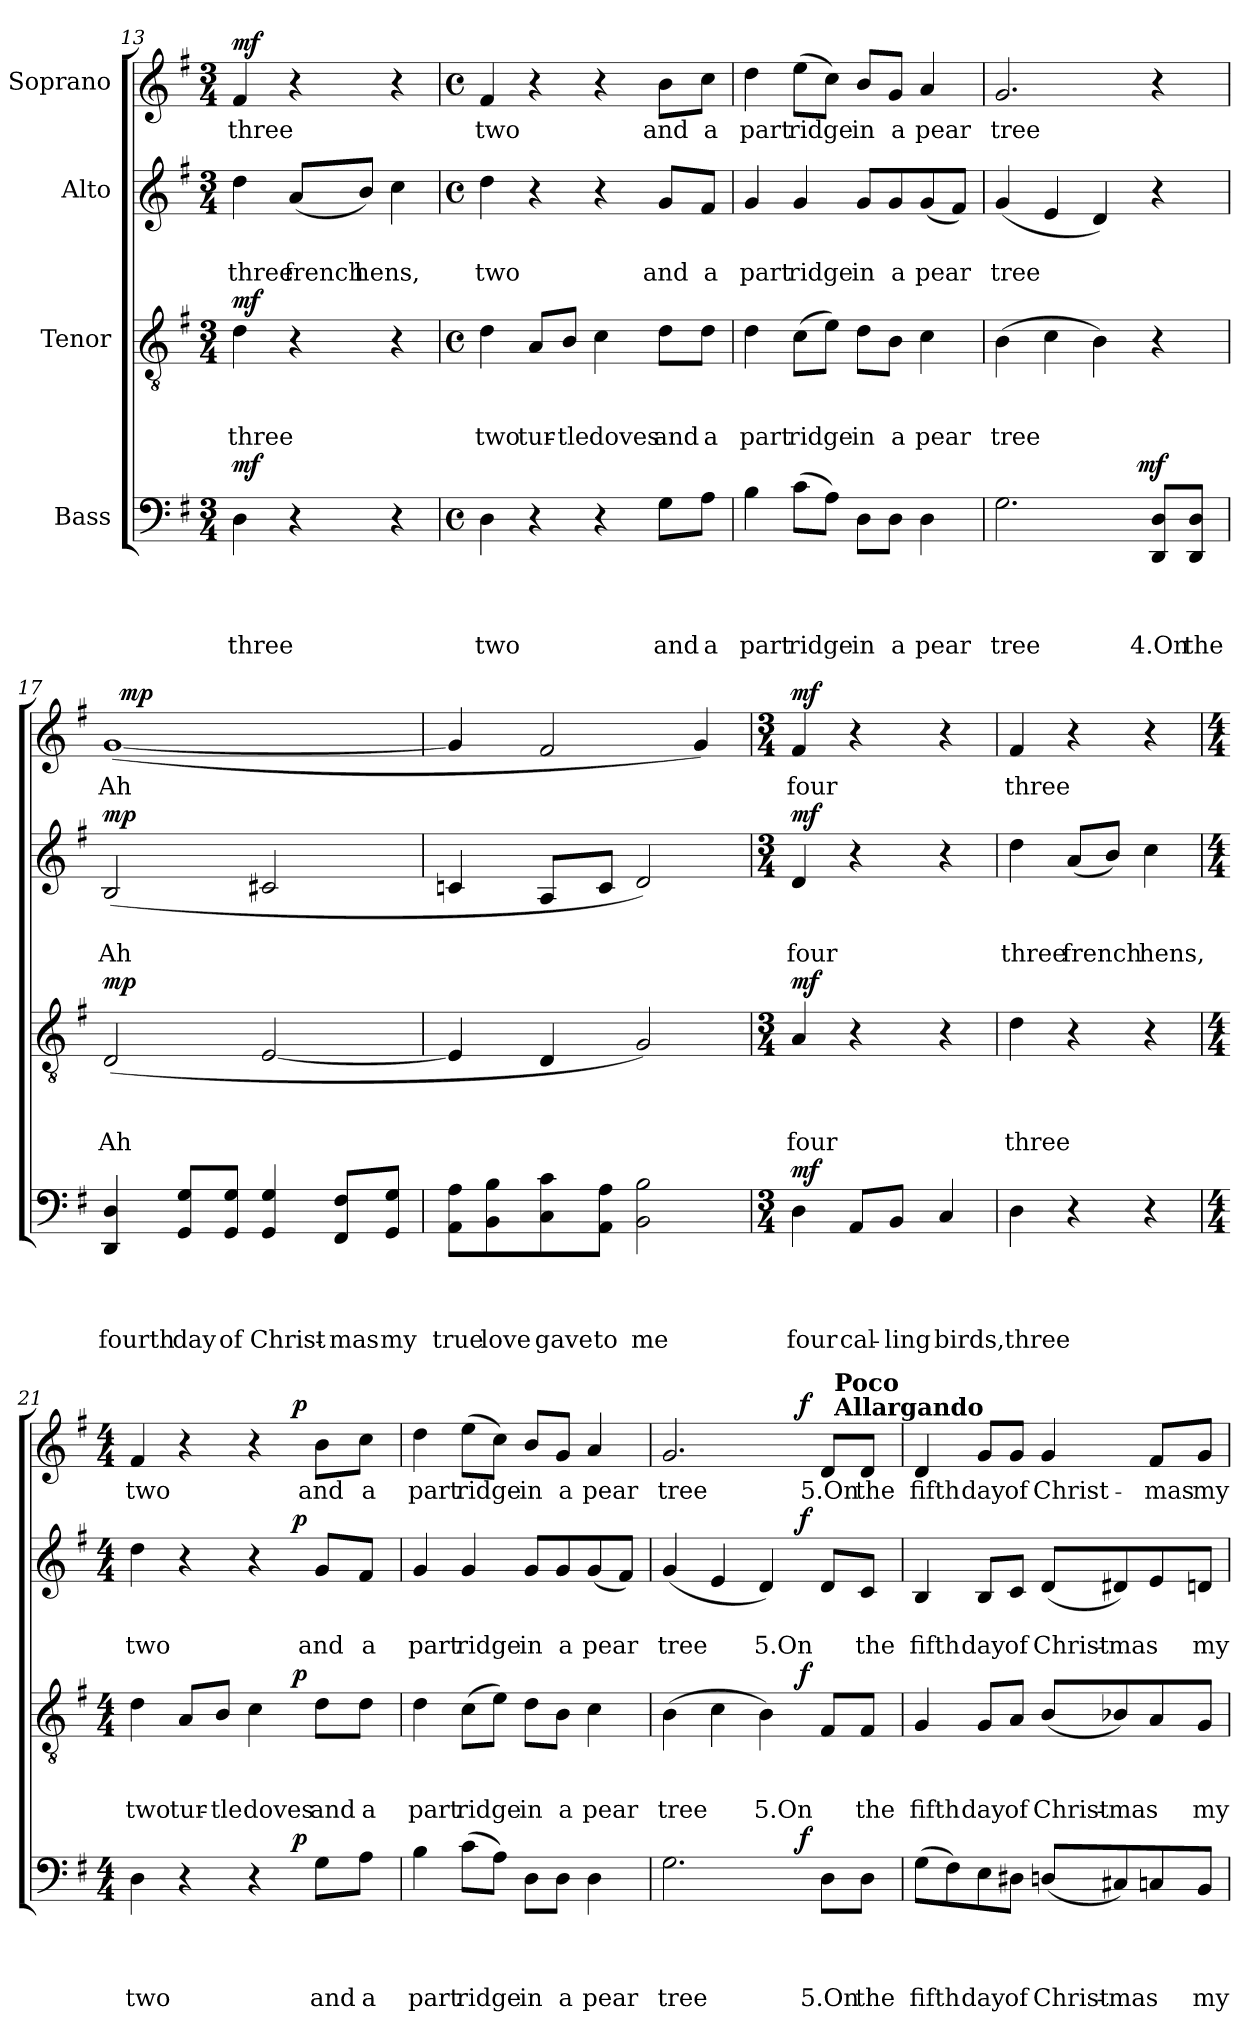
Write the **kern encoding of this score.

**kern	**text	**text	**text	**text	**dynam	**kern	**text	**text	**text	**dynam	**kern	**text	**text	**dynam	**kern	**text	**dynam
*part4	*part4	*part4	*part4	*part4	*part4	*part3	*part3	*part3	*part3	*part3	*part2	*part2	*part2	*part2	*part1	*part1	*part1
*staff4	*staff4	*staff4	*staff4	*staff4	*staff4	*staff3	*staff3	*staff3	*staff3	*staff3	*staff2	*staff2	*staff2	*staff2	*staff1	*staff1	*staff1
*I"Bass	*	*	*	*	*	*I"Tenor	*	*	*	*	*I"Alto	*	*	*	*I"Soprano	*	*
*clefF4	*	*	*	*	*	*clefGv2	*	*	*	*	*clefG2	*	*	*	*clefG2	*	*
*k[f#]	*	*	*	*	*	*k[f#]	*	*	*	*	*k[f#]	*	*	*	*k[f#]	*	*
*G:	*	*	*	*	*	*G:	*	*	*	*	*G:	*	*	*	*G:	*	*
*M3/4	*	*	*	*	*	*M3/4	*	*	*	*	*M3/4	*	*	*	*M3/4	*	*
=13	=13	=13	=13	=13	=13	=13	=13	=13	=13	=13	=13	=13	=13	=13	=13	=13	=13
!	!	!	!	!LO:LY:b	!LO:DY:a	!	!	!	!LO:LY:b	!LO:DY:a	!	!	!LO:LY:b	!	!	!LO:LY:b	!LO:DY:a
4D\	.	.	.	three	mf	4d\	.	.	three	mf	4dd\	.	three	.	4f#/	three	mf
!	!	!	!	!	!	!	!	!	!	!	!	!	!LO:LY:b	!	!	!	!
4r	.	.	.	.	.	4r	.	.	.	.	(<8a/L	.	french	.	4r	.	.
!	!	!	!	!	!	!	!	!	!	!	!	!	!LO:LY:b	!	!	!	!
.	.	.	.	.	.	.	.	.	.	.	8b/J)	.	hens,	.	.	.	.
4r	.	.	.	.	.	4r	.	.	.	.	4cc\	.	.	.	4r	.	.
=14	=14	=14	=14	=14	=14	=14	=14	=14	=14	=14	=14	=14	=14	=14	=14	=14	=14
*M4/4	*	*	*	*	*	*M4/4	*	*	*	*	*M4/4	*	*	*	*M4/4	*	*
*met(c)	*	*	*	*	*	*met(c)	*	*	*	*	*met(c)	*	*	*	*met(c)	*	*
!	!	!	!	!LO:LY:b	!	!	!	!	!LO:LY:b	!	!	!	!LO:LY:b	!	!	!LO:LY:b	!
4D\	.	.	.	two	.	4d\	.	.	two	.	4dd\	.	two	.	4f#/	two	.
!	!	!	!	!	!	!	!	!	!LO:LY:b	!	!	!	!	!	!	!	!
4r	.	.	.	.	.	8A/L	.	.	tur-	.	4r	.	.	.	4r	.	.
!	!	!	!	!	!	!	!	!	!LO:LY:b:rj	!	!	!	!	!	!	!	!
.	.	.	.	.	.	8B/J	.	.	-tle	.	.	.	.	.	.	.	.
!	!	!	!	!	!	!	!	!	!LO:LY:b	!	!	!	!	!	!	!	!
4r	.	.	.	.	.	4c\	.	.	doves	.	4r	.	.	.	4r	.	.
!	!	!	!	!LO:LY:b	!	!	!	!	!LO:LY:b	!	!	!	!LO:LY:b	!	!	!LO:LY:b	!
8G\L	.	.	.	and	.	8d\L	.	.	and	.	8g/L	.	and	.	8b\L	and	.
!	!	!	!	!LO:LY:b	!	!	!	!	!LO:LY:b	!	!	!	!LO:LY:b	!	!	!LO:LY:b	!
8A\J	.	.	.	a	.	8d\J	.	.	a	.	8f#/J	.	a	.	8cc\J	a	.
=15	=15	=15	=15	=15	=15	=15	=15	=15	=15	=15	=15	=15	=15	=15	=15	=15	=15
!	!	!	!	!LO:LY:b	!	!	!	!	!LO:LY:b	!	!	!	!LO:LY:b	!	!	!LO:LY:b	!
4B\	.	.	.	part	.	4d\	.	.	part	.	4g/	.	part	.	4dd\	part	.
!	!	!	!	!LO:LY:b	!	!	!	!	!LO:LY:b	!	!	!	!LO:LY:b	!	!	!LO:LY:b	!
(>8c\L	.	.	.	ridge	.	(>8c\L	.	.	ridge	.	4g/	.	ridge	.	(>8ee\L	ridge	.
8A\J)	.	.	.	.	.	8e\J)	.	.	.	.	.	.	.	.	8cc\J)	.	.
!	!	!	!	!LO:LY:b	!	!	!	!	!LO:LY:b	!	!	!	!LO:LY:b	!	!	!LO:LY:b	!
8D\L	.	.	.	in	.	8d\L	.	.	in	.	8g/L	.	in	.	8b/L	in	.
!	!	!	!	!LO:LY:b	!	!	!	!	!LO:LY:b	!	!	!	!LO:LY:b	!	!	!LO:LY:b	!
8D\J	.	.	.	a	.	8B\J	.	.	a	.	8g/	.	a	.	8g/J	a	.
!	!	!	!	!LO:LY:b	!	!	!	!	!LO:LY:b	!	!	!	!LO:LY:b	!	!	!LO:LY:b	!
4D\	.	.	.	pear	.	4c\	.	.	pear	.	(<8g/	.	pear	.	4a/	pear	.
.	.	.	.	.	.	.	.	.	.	.	8f#/J)	.	.	.	.	.	.
!!LO:PB:g=z
=16	=16	=16	=16	=16	=16	=16	=16	=16	=16	=16	=16	=16	=16	=16	=16	=16	=16
!	!	!	!	!LO:LY:b	!	!	!	!	!LO:LY:b	!	!	!	!LO:LY:b	!	!	!LO:LY:b	!
*^	*	*	*	*	*	*	*	*	*	*	*	*	*	*	*	*	*
2.G\	2ryy	.	.	.	tree	.	(>4B\	.	.	tree	.	(<4g/	.	tree	.	2.g/	tree	.
.	.	.	.	.	.	.	4c\	.	.	.	.	4e/	.	.	.	.	.	.
.	8..ryy	.	.	.	.	.	4B\)	.	.	.	.	4d/)	.	.	.	.	.	.
!	!	!	!	!	!	!LO:DY:a	!	!	!	!	!	!	!	!	!	!	!	!
.	4ryy	.	.	.	.	mf	.	.	.	.	.	.	.	.	.	.	.	.
!	!	!	!	!	!LO:LY:b	!	!	!	!	!	!	!	!	!	!	!	!	!
8DD/ 8D/L	.	.	.	.	4.On	.	4r	.	.	.	.	4r	.	.	.	4r	.	.
!	!	!	!	!	!LO:LY:b	!	!	!	!	!	!	!	!	!	!	!	!	!
8DD/ 8D/J	.	.	.	.	the	.	.	.	.	.	.	.	.	.	.	.	.	.
.	32ryy	.	.	.	.	.	.	.	.	.	.	.	.	.	.	.	.	.
=17	=17	=17	=17	=17	=17	=17	=17	=17	=17	=17	=17	=17	=17	=17	=17	=17	=17	=17
!	!	!	!	!	!LO:LY:b	!	!	!	!	!LO:LY:b	!LO:DY:a	!	!	!LO:LY:b	!LO:DY:a	!	!LO:LY:b	!
*v	*v	*	*	*	*	*	*	*	*	*	*	*	*	*	*	*^	*	*
4DD/ 4D/	.	.	.	fourth	.	(<2D/	.	.	Ah	mp	(<2B/	.	Ah	mp	(<[<1g	32ryy	Ah	.
!	!	!	!	!	!	!	!	!	!	!	!	!	!	!	!	!	!	!LO:DY:a
.	.	.	.	.	.	.	.	.	.	.	.	.	.	.	.	2ryy	.	mp
!	!	!	!	!LO:LY:b	!	!	!	!	!	!	!	!	!	!	!	!	!	!
8GG/ 8G/L	.	.	.	day	.	.	.	.	.	.	.	.	.	.	.	.	.	.
!	!	!	!	!LO:LY:b	!	!	!	!	!	!	!	!	!	!	!	!	!	!
8GG/ 8G/J	.	.	.	of	.	.	.	.	.	.	.	.	.	.	.	.	.	.
!	!	!	!	!LO:LY:b	!	!	!	!	!	!	!	!	!	!	!	!	!	!
4GG/ 4G/	.	.	.	Christ-	.	[<2E/	.	.	.	.	2c#X/	.	.	.	.	.	.	.
.	.	.	.	.	.	.	.	.	.	.	.	.	.	.	.	4...ryy	.	.
!	!	!	!	!LO:LY:b:rj	!	!	!	!	!	!	!	!	!	!	!	!	!	!
8FF#/ 8F#/L	.	.	.	-mas	.	.	.	.	.	.	.	.	.	.	.	.	.	.
!	!	!	!	!LO:LY:b	!	!	!	!	!	!	!	!	!	!	!	!	!	!
8GG/ 8G/J	.	.	.	my	.	.	.	.	.	.	.	.	.	.	.	.	.	.
=18	=18	=18	=18	=18	=18	=18	=18	=18	=18	=18	=18	=18	=18	=18	=18	=18	=18	=18
!	!	!	!	!LO:LY:b	!	!	!	!	!	!	!	!	!	!	!	!	!	!
*	*	*	*	*	*	*	*	*	*	*	*	*	*	*	*v	*v	*	*
8AA\ 8A\L	.	.	.	true	.	4E/]	.	.	.	.	4cn/	.	.	.	4g/]	.	.
!	!	!	!	!LO:LY:b	!	!	!	!	!	!	!	!	!	!	!	!	!
8BB\ 8B\	.	.	.	love	.	.	.	.	.	.	.	.	.	.	.	.	.
!	!	!	!	!LO:LY:b	!	!	!	!	!	!	!	!	!	!	!	!	!
8C\ 8c\	.	.	.	gave	.	4D/	.	.	.	.	8A/L	.	.	.	2f#/	.	.
!	!	!	!	!LO:LY:b	!	!	!	!	!	!	!	!	!	!	!	!	!
8AA\ 8A\J	.	.	.	to	.	.	.	.	.	.	8c/J	.	.	.	.	.	.
!	!	!	!	!LO:LY:b	!	!	!	!	!	!	!	!	!	!	!	!	!
2BB\ 2B\	.	.	.	me	.	2G/)	.	.	.	.	2d/)	.	.	.	.	.	.
.	.	.	.	.	.	.	.	.	.	.	.	.	.	.	4g/)	.	.
=19	=19	=19	=19	=19	=19	=19	=19	=19	=19	=19	=19	=19	=19	=19	=19	=19	=19
*M3/4	*	*	*	*	*	*M3/4	*	*	*	*	*M3/4	*	*	*	*M3/4	*	*
!	!	!	!	!LO:LY:b	!LO:DY:a	!	!	!	!LO:LY:b	!LO:DY:a	!	!	!LO:LY:b	!LO:DY:a	!	!LO:LY:b	!LO:DY:a
4D\	.	.	.	four	mf	4A/	.	.	four	mf	4d/	.	four	mf	4f#/	four	mf
!	!	!	!	!LO:LY:b	!	!	!	!	!	!	!	!	!	!	!	!	!
8AA/L	.	.	.	cal-	.	4r	.	.	.	.	4r	.	.	.	4r	.	.
!	!	!	!	!LO:LY:b:rj	!	!	!	!	!	!	!	!	!	!	!	!	!
8BB/J	.	.	.	-ling	.	.	.	.	.	.	.	.	.	.	.	.	.
!	!	!	!	!LO:LY:b	!	!	!	!	!	!	!	!	!	!	!	!	!
4C/	.	.	.	birds,	.	4r	.	.	.	.	4r	.	.	.	4r	.	.
=20	=20	=20	=20	=20	=20	=20	=20	=20	=20	=20	=20	=20	=20	=20	=20	=20	=20
!	!	!	!	!LO:LY:b	!	!	!	!	!LO:LY:b	!	!	!	!LO:LY:b	!	!	!LO:LY:b	!
4D\	.	.	.	three	.	4d\	.	.	three	.	4dd\	.	three	.	4f#/	three	.
!	!	!	!	!	!	!	!	!	!	!	!	!	!LO:LY:b	!	!	!	!
4r	.	.	.	.	.	4r	.	.	.	.	(<8a/L	.	french	.	4r	.	.
.	.	.	.	.	.	.	.	.	.	.	8b/J)	.	.	.	.	.	.
!	!	!	!	!	!	!	!	!	!	!	!	!	!LO:LY:b	!	!	!	!
4r	.	.	.	.	.	4r	.	.	.	.	4cc\	.	hens,	.	4r	.	.
!!LO:LB:g=z
=21	=21	=21	=21	=21	=21	=21	=21	=21	=21	=21	=21	=21	=21	=21	=21	=21	=21
*M4/4	*	*	*	*	*	*M4/4	*	*	*	*	*M4/4	*	*	*	*M4/4	*	*
!	!	!	!	!LO:LY:b	!	!	!	!	!LO:LY:b	!	!	!	!LO:LY:b	!	!	!LO:LY:b	!
*^	*	*	*	*	*	*^	*	*	*	*	*^	*	*	*	*^	*	*
4D\	2ryy	.	.	.	two	.	4d\	2ryy	.	.	two	.	4dd\	2ryy	.	two	.	4f#/	2ryy	two	.
!	!	!	!	!	!	!	!	!	!	!	!LO:LY:b	!	!	!	!	!	!	!	!	!	!
4r	.	.	.	.	.	.	8A/L	.	.	.	tur-	.	4r	.	.	.	.	4r	.	.	.
!	!	!	!	!	!	!	!	!	!	!	!LO:LY:b:rj	!	!	!	!	!	!	!	!	!	!
.	.	.	.	.	.	.	8B/J	.	.	.	-tle	.	.	.	.	.	.	.	.	.	.
!	!	!	!	!	!	!	!	!	!	!	!LO:LY:b	!	!	!	!	!	!	!	!	!	!
4r	8.ryy	.	.	.	.	.	4c\	8.ryy	.	.	doves	.	4r	8.ryy	.	.	.	4r	8.ryy	.	.
!	!	!	!	!	!	!LO:DY:a	!	!	!	!	!	!LO:DY:a	!	!	!	!	!LO:DY:a	!	!	!	!LO:DY:a
.	4ryy	.	.	.	.	p	.	4ryy	.	.	.	p	.	4ryy	.	.	p	.	4ryy	.	p
!	!	!	!	!	!LO:LY:b	!	!	!	!	!	!LO:LY:b	!	!	!	!	!LO:LY:b	!	!	!	!LO:LY:b	!
8G\L	.	.	.	.	and	.	8d\L	.	.	.	and	.	8g/L	.	.	and	.	8b\L	.	and	.
!	!	!	!	!	!LO:LY:b	!	!	!	!	!	!LO:LY:b	!	!	!	!	!LO:LY:b	!	!	!	!LO:LY:b	!
8A\J	.	.	.	.	a	.	8d\J	.	.	.	a	.	8f#/J	.	.	a	.	8cc\J	.	a	.
.	16ryy	.	.	.	.	.	.	16ryy	.	.	.	.	.	16ryy	.	.	.	.	16ryy	.	.
=22	=22	=22	=22	=22	=22	=22	=22	=22	=22	=22	=22	=22	=22	=22	=22	=22	=22	=22	=22	=22	=22
!	!	!	!	!	!LO:LY:b	!	!	!	!	!	!LO:LY:b	!	!	!	!	!LO:LY:b	!	!	!	!LO:LY:b	!
*v	*v	*	*	*	*	*	*	*	*	*	*	*	*v	*v	*	*	*	*v	*v	*	*
*	*	*	*	*	*	*v	*v	*	*	*	*	*	*	*	*	*	*	*
4B\	.	.	.	part	.	4d\	.	.	part	.	4g/	.	part	.	4dd\	part	.
!	!	!	!	!LO:LY:b	!	!	!	!	!LO:LY:b	!	!	!	!LO:LY:b	!	!	!LO:LY:b	!
(>8c\L	.	.	.	ridge	.	(>8c\L	.	.	ridge	.	4g/	.	ridge	.	(>8ee\L	ridge	.
8A\J)	.	.	.	.	.	8e\J)	.	.	.	.	.	.	.	.	8cc\J)	.	.
!	!	!	!	!LO:LY:b	!	!	!	!	!LO:LY:b	!	!	!	!LO:LY:b	!	!	!LO:LY:b	!
8D\L	.	.	.	in	.	8d\L	.	.	in	.	8g/L	.	in	.	8b/L	in	.
!	!	!	!	!LO:LY:b	!	!	!	!	!LO:LY:b	!	!	!	!LO:LY:b	!	!	!LO:LY:b	!
8D\J	.	.	.	a	.	8B\J	.	.	a	.	8g/	.	a	.	8g/J	a	.
!	!	!	!	!LO:LY:b	!	!	!	!	!LO:LY:b	!	!	!	!LO:LY:b	!	!	!LO:LY:b	!
4D\	.	.	.	pear	.	4c\	.	.	pear	.	(<8g/	.	pear	.	4a/	pear	.
.	.	.	.	.	.	.	.	.	.	.	8f#/J)	.	.	.	.	.	.
=23	=23	=23	=23	=23	=23	=23	=23	=23	=23	=23	=23	=23	=23	=23	=23	=23	=23
!	!	!	!	!LO:LY:b	!	!	!	!	!LO:LY:b	!	!	!	!LO:LY:b	!	!	!LO:LY:b	!
*^	*	*	*	*	*	*^	*	*	*	*	*^	*	*	*	*^	*	*
*	*	*	*	*	*	*	*	*	*	*	*	*	*	*	*	*	*	*	*^	*	*
2.G\	2ryy	.	.	.	tree	.	(>4B\	2ryy	.	.	tree	.	(<4g/	2ryy	.	tree	.	2.g/	2ryy	2ryy	tree	.
.	.	.	.	.	.	.	4c\	.	.	.	.	.	4e/	.	.	.	.	.	.	.	.	.
!	!	!	!	!	!	!	!	!	!	!	!LO:LY:b	!	!	!	!	!LO:LY:b	!	!	!	!	!	!
.	8.ryy	.	.	.	.	.	4B\)	8.ryy	.	.	5.On	.	4d/)	8.ryy	.	5.On	.	.	8.ryy	4ryy	.	.
!	!	!	!	!	!	!LO:DY:a	!	!	!	!	!	!LO:DY:a	!	!	!	!	!LO:DY:a	!	!	!	!	!LO:DY:a
.	4ryy	.	.	.	.	f	.	4ryy	.	.	.	f	.	4ryy	.	.	f	.	4ryy	.	.	f
!	!	!	!	!	!LO:LY:b	!	!	!	!	!	!	!	!	!	!	!	!	!	!	!	!LO:LY:b	!
8D\L	.	.	.	.	5.On	.	8F#/L	.	.	.	.	.	8d/L	.	.	.	.	8d/L	.	32ryy	5.On	.
!	!	!	!	!	!	!	!	!	!	!	!	!	!	!	!	!	!	!	!	!LO:TX:a:B:t=Allargando	!	!
!	!	!	!	!	!	!	!	!	!	!	!	!	!	!	!	!	!	!	!	!LO:TX:a:B:t=Poco	!	!
.	.	.	.	.	.	.	.	.	.	.	.	.	.	.	.	.	.	.	.	8..ryy	.	.
!	!	!	!	!	!LO:LY:b	!	!	!	!	!	!LO:LY:b	!	!	!	!	!LO:LY:b	!	!	!	!	!LO:LY:b	!
8D\J	.	.	.	.	the	.	8F#/J	.	.	.	the	.	8c/J	.	.	the	.	8d/J	.	.	the	.
.	16ryy	.	.	.	.	.	.	16ryy	.	.	.	.	.	16ryy	.	.	.	.	16ryy	.	.	.
=24	=24	=24	=24	=24	=24	=24	=24	=24	=24	=24	=24	=24	=24	=24	=24	=24	=24	=24	=24	=24	=24	=24
!	!	!	!	!	!LO:LY:b	!	!	!	!	!	!LO:LY:b	!	!	!	!	!LO:LY:b	!	!	!	!	!LO:LY:b	!
*v	*v	*	*	*	*	*	*	*	*	*	*	*	*v	*v	*	*	*	*v	*v	*v	*	*
*	*	*	*	*	*	*v	*v	*	*	*	*	*	*	*	*	*	*	*
(>8G\L	.	.	.	fifth	.	4G/	.	.	fifth	.	4B/	.	fifth	.	4d/	fifth	.
8F#\)	.	.	.	.	.	.	.	.	.	.	.	.	.	.	.	.	.
!	!	!	!	!LO:LY:b	!	!	!	!	!LO:LY:b	!	!	!	!LO:LY:b	!	!	!LO:LY:b	!
8E\	.	.	.	day	.	8G/L	.	.	day	.	8B/L	.	day	.	8g/L	day	.
!	!	!	!	!LO:LY:b	!	!	!	!	!LO:LY:b	!	!	!	!LO:LY:b	!	!	!LO:LY:b	!
8D#X\J	.	.	.	of	.	8A/J	.	.	of	.	8c/J	.	of	.	8g/J	of	.
!	!	!	!	!LO:LY:b	!	!	!	!	!LO:LY:b	!	!	!	!LO:LY:b	!	!	!LO:LY:b	!
(<8Dn/L	.	.	.	Christ-	.	(<8B/L	.	.	Christ-	.	(<8d/L	.	Christ-	.	4g/	Christ-	.
!	!	!	!	!LO:LY:b	!	!	!	!	!LO:LY:b	!	!	!	!LO:LY:b	!	!	!	!
8C#X/)	.	.	.	-mas	.	8B-X/)	.	.	-mas	.	8d#X/)	.	-mas	.	.	.	.
!	!	!	!	!	!	!	!	!	!	!	!	!	!	!	!	!LO:LY:b:rj	!
8Cn/	.	.	.	.	.	8A/	.	.	.	.	8e/	.	.	.	8f#/L	-mas	.
!	!	!	!	!LO:LY:b	!	!	!	!	!LO:LY:b	!	!	!	!LO:LY:b	!	!	!LO:LY:b	!
8BB/J	.	.	.	my	.	8G/J	.	.	my	.	8dn/J	.	my	.	8g/J	my	.
=	=	=	=	=	=	=	=	=	=	=	=	=	=	=	=	=	=
*-	*-	*-	*-	*-	*-	*-	*-	*-	*-	*-	*-	*-	*-	*-	*-	*-	*-
